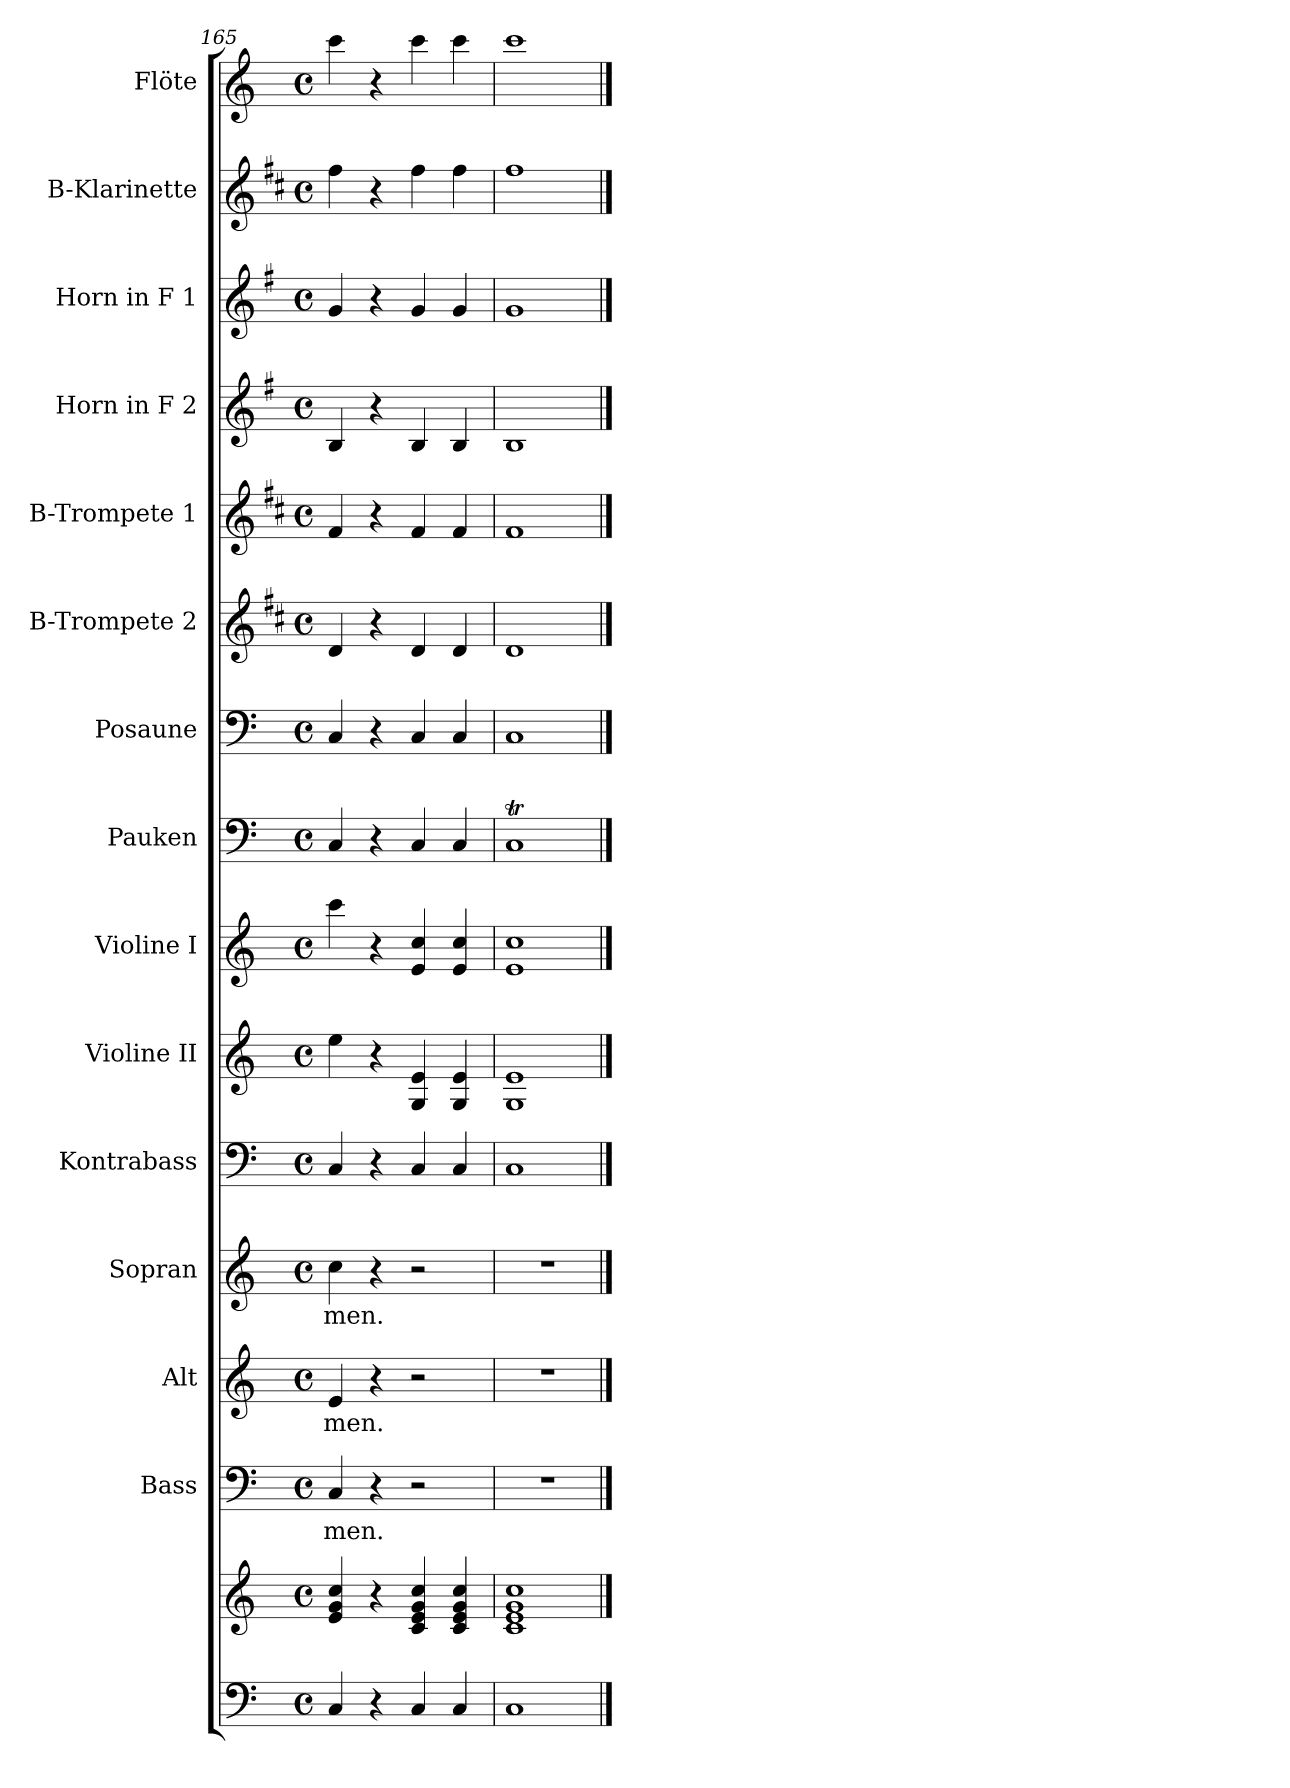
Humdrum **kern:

**kern	**kern	**kern	**text	**kern	**text	**kern	**text	**kern	**kern	**kern	**kern	**kern	**kern	**kern	**kern	**kern	**kern	**kern
*part15	*part15	*part14	*part14	*part13	*part13	*part12	*part12	*part11	*part10	*part9	*part8	*part7	*part6	*part5	*part4	*part3	*part2	*part1
*staff16	*staff15	*staff14	*staff14	*staff13	*staff13	*staff12	*staff12	*staff11	*staff10	*staff9	*staff8	*staff7	*staff6	*staff5	*staff4	*staff3	*staff2	*staff1
*	*	*I"Bass	*	*I"Alt	*	*I"Sopran	*	*I"Kontrabass	*I"Violine II	*I"Violine I	*I"Pauken	*I"Posaune	*I"B-Trompete 2	*I"B-Trompete 1	*I"Horn in F 2	*I"Horn in F 1	*I"B-Klarinette	*I"Flöte
*	*	*I'B.	*	*I'A.	*	*I'S.	*	*I'Kb.	*I'Vl. II	*I'Vl. I	*I'Pk.	*I'Pos.	*I'B Trp. 2	*I'B Trp. 1	*	*	*I'B Kl.	*I'Fl.
*clefF4	*clefG2	*clefF4	*	*clefG2	*	*clefG2	*	*clefF4	*clefG2	*clefG2	*clefF4	*clefF4	*clefG2	*clefG2	*clefG2	*clefG2	*clefG2	*clefG2
*	*	*	*	*	*	*	*	*ITrd7c12	*	*	*	*	*ITrd1c2	*ITrd1c2	*ITrd4c7	*ITrd4c7	*ITrd1c2	*
*k[]	*k[]	*k[]	*	*k[]	*	*k[]	*	*k[]	*k[]	*k[]	*k[]	*k[]	*k[]	*k[]	*k[]	*k[]	*k[]	*k[]
*C:	*C:	*C:	*	*C:	*	*C:	*	*C:	*C:	*C:	*C:	*C:	*C:	*C:	*C:	*C:	*C:	*C:
*M4/4	*M4/4	*M4/4	*	*M4/4	*	*M4/4	*	*M4/4	*M4/4	*M4/4	*M4/4	*M4/4	*M4/4	*M4/4	*M4/4	*M4/4	*M4/4	*M4/4
*met(c)	*met(c)	*met(c)	*	*met(c)	*	*met(c)	*	*met(c)	*met(c)	*met(c)	*met(c)	*met(c)	*met(c)	*met(c)	*met(c)	*met(c)	*met(c)	*met(c)
=165	=165	=165	=165	=165	=165	=165	=165	=165	=165	=165	=165	=165	=165	=165	=165	=165	=165	=165
!	!	!	!LO:LY:b	!	!LO:LY:b	!	!LO:LY:b	!	!	!	!	!	!	!	!	!	!	!
4C/	4e/ 4g/ 4cc/	4C/	-men.	4e/	-men.	4cc\	-men.	4CC/	4ee\	4ccc\	4C/	4C/	4c/	4e/	4E/	4c/	4ee\	4ccc\
4r	4r	4r	.	4r	.	4r	.	4r	4r	4r	4r	4r	4r	4r	4r	4r	4r	4r
4C/	4c/ 4e/ 4g/ 4cc/	2r	.	2r	.	2r	.	4CC/	4G/ 4e/	4e/ 4cc/	4C/	4C/	4c/	4e/	4E/	4c/	4ee\	4ccc\
4C/	4c/ 4e/ 4g/ 4cc/	.	.	.	.	.	.	4CC/	4G/ 4e/	4e/ 4cc/	4C/	4C/	4c/	4e/	4E/	4c/	4ee\	4ccc\
=166	=166	=166	=166	=166	=166	=166	=166	=166	=166	=166	=166	=166	=166	=166	=166	=166	=166	=166
1C	1c 1e 1g 1cc	1r	.	1r	.	1r	.	1CC	1G 1e	1e 1cc	1CT	1C	1c	1e	1E	1c	1ee	1ccc
==	==	==	==	==	==	==	==	==	==	==	==	==	==	==	==	==	==	==
*-	*-	*-	*-	*-	*-	*-	*-	*-	*-	*-	*-	*-	*-	*-	*-	*-	*-	*-
